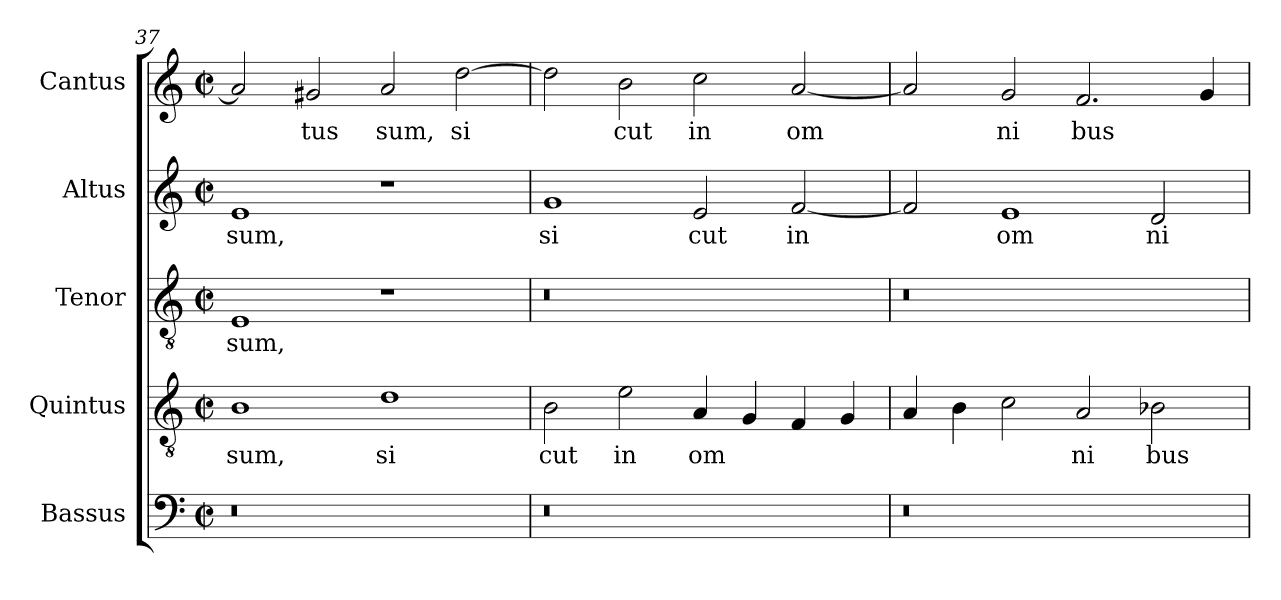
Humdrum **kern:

**kern	**kern	**text	**kern	**text	**kern	**text	**kern	**text
*part5	*part4	*part4	*part3	*part3	*part2	*part2	*part1	*part1
*staff5	*staff4	*staff4	*staff3	*staff3	*staff2	*staff2	*staff1	*staff1
*I"Bassus	*I"Quintus	*	*I"Tenor	*	*I"Altus	*	*I"Cantus	*
*clefF4	*clefGv2	*	*clefGv2	*	*clefG2	*	*clefG2	*
*M2/2	*M2/2	*	*M2/2	*	*M2/2	*	*M2/2	*
*met(c|)	*met(c|)	*	*met(c|)	*	*met(c|)	*	*met(c|)	*
=37	=37	=37	=37	=37	=37	=37	=37	=37
!	!	!LO:LY:b:cj	!	!LO:LY:b:cj	!	!LO:LY:b:cj	!	!
0r	1B	sum,	1E	sum,	1e	sum,	2a/]	.
!	!	!	!	!	!	!	!	!LO:LY:b:cj
.	.	.	.	.	.	.	2g#/	tus
!	!	!LO:LY:b:cj	!	!	!	!	!	!LO:LY:b:cj
.	1d	si	1r	.	1r	.	2a/	sum,
!	!	!	!	!	!	!	!	!LO:LY:b:cj
.	.	.	.	.	.	.	[>2dd\	si
=38	=38	=38	=38	=38	=38	=38	=38	=38
!	!	!LO:LY:b:cj	!	!	!	!LO:LY:b:cj	!	!
0r	2B\	cut	0r	.	1g	si	2dd\]	.
!	!	!LO:LY:b:cj	!	!	!	!	!	!LO:LY:b:cj
.	2e\	in	.	.	.	.	2b\	cut
!	!	!LO:LY:b	!	!	!	!LO:LY:b:cj	!	!LO:LY:b:cj
.	4A/	om	.	.	2e/	cut	2cc\	in
.	4G/	.	.	.	.	.	.	.
!	!	!	!	!	!	!LO:LY:b:cj	!	!LO:LY:b
.	4F/	.	.	.	[>2f/	in	[>2a/	om
.	4G/	.	.	.	.	.	.	.
!!LO:PB:g=z
=39	=39	=39	=39	=39	=39	=39	=39	=39
0r	4A/	.	0r	.	2f/]	.	2a/]	.
.	4B\	.	.	.	.	.	.	.
!	!	!	!	!	!	!LO:LY:b:cj	!	!LO:LY:b:cj
.	2c\	.	.	.	1e	om	2g/	ni
!	!	!LO:LY:b:cj	!	!	!	!	!	!LO:LY:b
.	2A/	ni	.	.	.	.	2.f/	bus
!	!	!LO:LY:b:cj	!	!	!	!LO:LY:b:cj	!	!
.	2B-X\	bus	.	.	2d/	ni	.	.
.	.	.	.	.	.	.	4g/	.
=	=	=	=	=	=	=	=	=
*-	*-	*-	*-	*-	*-	*-	*-	*-
